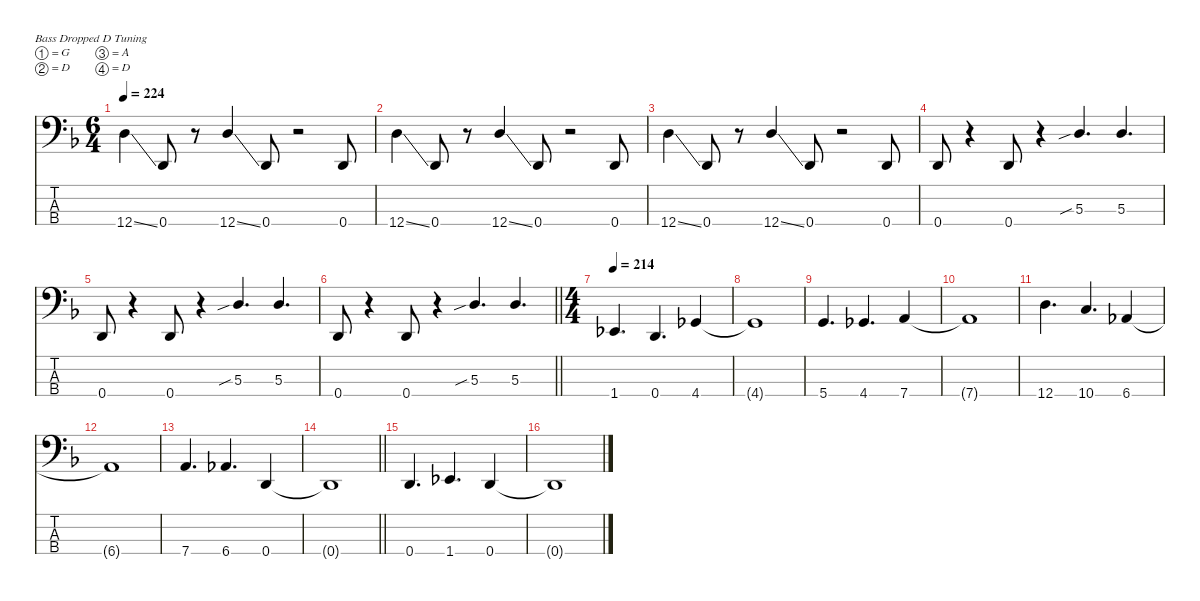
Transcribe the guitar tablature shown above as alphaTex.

\hideDynamics
\bracketExtendMode nobrackets
\singleTrackTrackNamePolicy hidden
\multiTrackTrackNamePolicy hidden
\firstSystemTrackNameMode fullname
\firstSystemTrackNameOrientation horizontal
\otherSystemsTrackNameOrientation horizontal
\track ("Bass" "E-Bass") {defaultSystemsLayout 8 instrument electricbassfinger}
\staff {score tabs}
\tuning (G2 D2 A1 D1)
\ts (6 4)
\tempo 224
\clef f4
\ks dminor
12.4{ss acc forcenatural}.4{dy f beam Down} 0.4{acc forcenatural}.8{beam Up} r.8{beam Up} 12.4{ss acc forcenatural}.4{beam Up} 0.4{acc forcenatural}.8{beam Up} r.2{beam Up} 0.4{acc forcenatural}.8{beam Up} |
12.4{ss acc forcenatural}.4{beam Down} 0.4{acc forcenatural}.8{beam Up} r.8{beam Up} 12.4{ss acc forcenatural}.4{beam Up} 0.4{acc forcenatural}.8{beam Up} r.2{beam Up} 0.4{acc forcenatural}.8{beam Up} |
12.4{ss acc forcenatural}.4{beam Down} 0.4{acc forcenatural}.8{beam Up} r.8{beam Up} 12.4{ss acc forcenatural}.4{beam Up} 0.4{acc forcenatural}.8{beam Up} r.2{beam Up} 0.4{acc forcenatural}.8{beam Up} |
0.4{acc forcenatural}.8{beam Up} r.4{beam Up} 0.4{acc forcenatural}.8{beam Up} r.4{beam Up} 5.3{sib acc forcenatural}.4{d beam Up} 5.3{acc forcenatural}.4{d beam Up} |
0.4{acc forcenatural}.8{beam Up} r.4{beam Up} 0.4{acc forcenatural}.8{beam Up} r.4{beam Up} 5.3{sib acc forcenatural}.4{d beam Up} 5.3{acc forcenatural}.4{d beam Up} |
\barLineRight lightlight
0.4{acc forcenatural}.8{beam Up} r.4{beam Up} 0.4{acc forcenatural}.8{beam Up} r.4{beam Up} 5.3{sib acc forcenatural}.4{d beam Up} 5.3{acc forcenatural}.4{d beam Up} |
\ts (4 4)
\tempo 214
1.4{acc b}.4{d beam Up} 0.4{acc forcenatural}.4{d beam Up} 4.4{acc b}.4{beam Up} |
4.4{t acc b}.1{beam Up} |
5.4{acc forcenatural}.4{d beam Up} 4.4{acc b}.4{d beam Up} 7.4{acc forcenatural}.4{beam Up} |
7.4{t acc forcenatural}.1{beam Up} |
12.4{acc forcenatural}.4{d beam Down} 10.4{acc forcenatural}.4{d beam Up} 6.4{acc b}.4{beam Up} |
6.4{t acc b}.1{beam Up} |
7.4{acc forcenatural}.4{d beam Up} 6.4{acc b}.4{d beam Up} 0.4{acc forcenatural}.4{beam Up} |
\barLineRight lightlight
0.4{t acc forcenatural}.1{beam Up} |
0.4{acc forcenatural}.4{d dy ff instrument electricbassfinger beam Up} 1.4{acc b}.4{d beam Up} 0.4{acc forcenatural}.4{beam Up} |
0.4{t acc forcenatural}.1{dy f beam Up}
